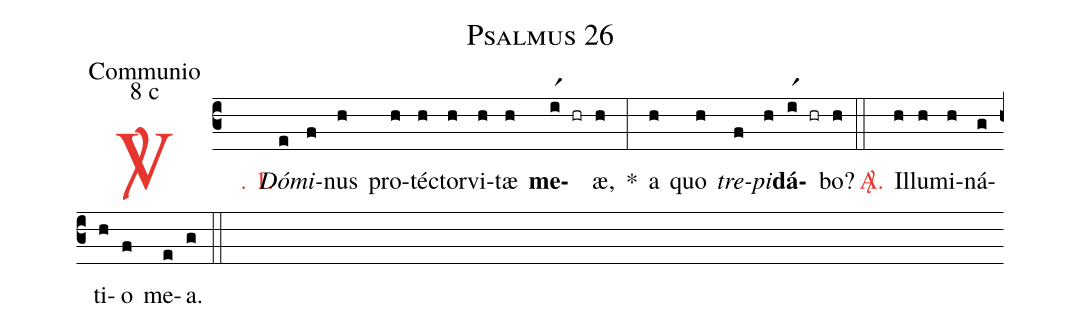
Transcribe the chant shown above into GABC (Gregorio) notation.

name: Psalmus 26;
office-part: Communio;
mode: 8;
mode-differentia: c;
%%
(c3)

<c><sp>V/</sp>. 1.</c>() <i>Dó</i>(e)<i>mi</i>(f)nus(h) pro(h)téc(h)tor(h)vi(h)tæ(h) <b>me</b>(ir1 hr)æ,(h) *(:) a(h) quo(h) <i>tre</i>(f)<i>pi</i>(h)<b>dá</b>(ir1 hr)bo?(h)

(::)

<nlba><c><sp>A/</sp>.</c>() Il</nlba>(h)lu(h)mi(h)ná(g)ti(h)o(f) me(e)a.(g)

(::)
